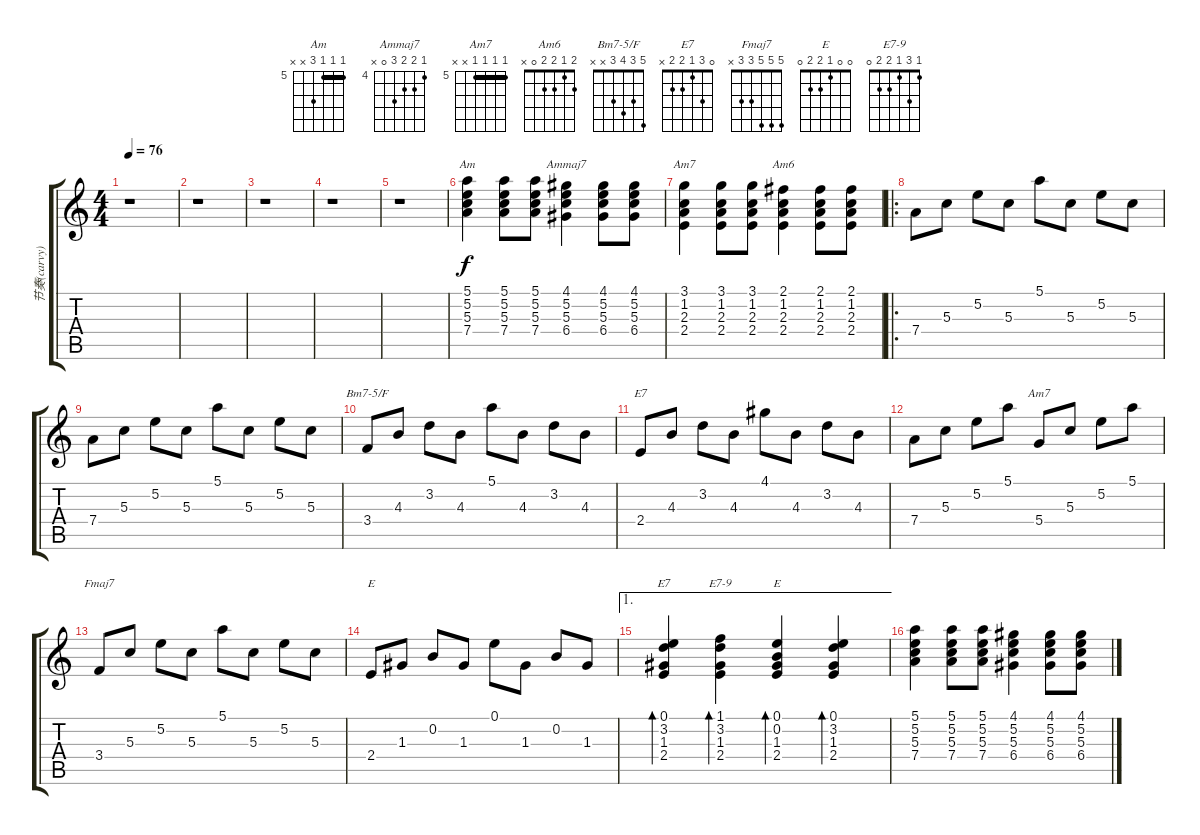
\track ("节奏(carvy)" "节奏(carvy)") {instrument acousticguitarsteel}
\staff {score tabs}
\tuning (E4 B3 G3 D3 A2 E2) {hide}
\chord ("Am" 5 5 5 7 x x) {firstfret 5 barre 5}
\chord ("Ammaj7" 4 5 5 6 0 x) {firstfret 4}
\chord ("Am7" 3 1 2 2 0 x)
\chord ("Am6" 2 1 2 2 0 x)
\chord ("Bm7-5/F" 5 3 4 3 x x)
\chord ("E7" 4 3 4 2 2 x) {barre 2}
\chord ("Am7" 5 5 5 5 x x) {firstfret 5 barre 5}
\chord ("Fmaj7" 5 5 5 3 3 x)
\chord ("E" 0 0 1 2 2 x)
\chord ("E7" 0 3 1 2 2 x)
\chord ("E7-9" 1 3 1 2 2 0)
\chord ("E" 0 0 1 2 2 0)
\ts (4 4)
\tempo 76
\clef g2
\ks c
r.1{dy f instrument acousticguitarsteel} |
r.1 |
r.1 |
r.1 |
r.1 |
(5.1 5.2 5.3 7.4).4{ch "Am"} (5.1 5.2 5.3 7.4).8 (5.1 5.2 5.3 7.4).8 (4.1 5.2 5.3 6.4).4{ch "Ammaj7"} (4.1 5.2 5.3 6.4).8 (4.1 5.2 5.3 6.4).8 |
(3.1 1.2 2.3 2.4).4{ch "Am7"} (3.1 1.2 2.3 2.4).8 (3.1 1.2 2.3 2.4).8 (2.1 1.2 2.3 2.4).4{ch "Am6"} (2.1 1.2 2.3 2.4).8 (2.1 1.2 2.3 2.4).8 |
\ro
7.4.8 5.3.8 5.2.8 5.3.8 5.1.8 5.3.8 5.2.8 5.3.8 |
7.4.8 5.3.8 5.2.8 5.3.8 5.1.8 5.3.8 5.2.8 5.3.8 |
3.4.8{ch "Bm7-5/F"} 4.3.8 3.2.8 4.3.8 5.1.8 4.3.8 3.2.8 4.3.8 |
2.4.8{ch "E7"} 4.3.8 3.2.8 4.3.8 4.1.8 4.3.8 3.2.8 4.3.8 |
7.4.8 5.3.8 5.2.8 5.1.8 5.4.8{ch "Am7"} 5.3.8 5.2.8 5.1.8 |
3.4.8{ch "Fmaj7"} 5.3.8 5.2.8 5.3.8 5.1.8 5.3.8 5.2.8 5.3.8 |
2.4.8{ch "E"} 1.3.8 0.2.8 1.3.8 0.1.8 1.3.8 0.2.8 1.3.8 |
\ae 1
(0.1 3.2 1.3 2.4).4{bd 240 ch "E7"} (1.1 3.2 1.3 2.4).4{bd 240 ch "E7-9"} (0.1 0.2 1.3 2.4).4{bd 240 ch "E"} (0.1 3.2 1.3 2.4).4{bd 240} |
(5.1 5.2 5.3 7.4).4 (5.1 5.2 5.3 7.4).8 (5.1 5.2 5.3 7.4).8 (4.1 5.2 5.3 6.4).4 (4.1 5.2 5.3 6.4).8 (4.1 5.2 5.3 6.4).8
